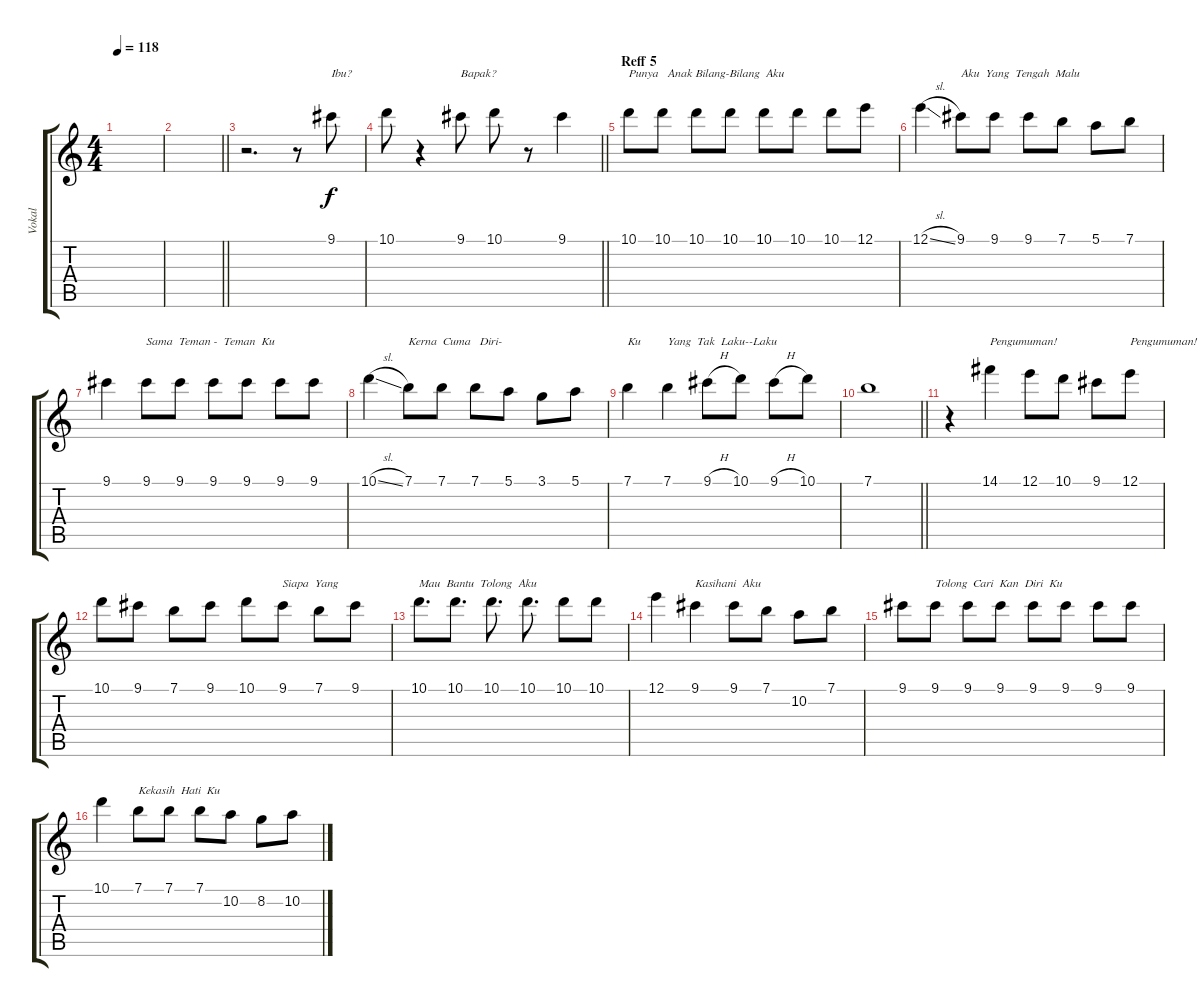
\track ("Vokal" "Vokal") {mute instrument contrabass}
\staff {score tabs}
\tuning (E4 B3 G3 D3 A2 E2) {hide}
\ts (4 4)
\tempo 118
\clef g2
\ks c
|
\barLineRight lightlight
|
r.2{d volume 16} r.8 9.1.8{txt "Ibu?"} |
\barLineRight lightlight
10.1.8 r.4 9.1.8{txt "Bapak?"} 10.1.8 r.8 9.1.4 |
\section ("" "Reff 5")
10.1.8{txt "Punya   Anak Bilang-Bilang  Aku"} 10.1.8 10.1.8 10.1.8 10.1.8 10.1.8 10.1.8 12.1.8 |
12.1{sl}.4 9.1.8{txt "Aku  Yang  Tengah  Malu"} 9.1.8 9.1.8 7.1.8 5.1.8 7.1.8 |
9.1.4 9.1.8{txt "Sama  Teman -  Teman  Ku"} 9.1.8 9.1.8 9.1.8 9.1.8 9.1.8 |
10.1{sl}.4 7.1.8{txt "Kerna  Cuma   Diri-"} 7.1.8 7.1.8 5.1.8 3.1.8 5.1.8 |
7.1.4{txt "Ku"} 7.1.4{txt "Yang  Tak  Laku--Laku"} 9.1{h}.8 10.1.8 9.1{h}.8 10.1.8 |
\barLineRight lightlight
7.1.1 |
r.4 14.1.4{txt "Pengumuman!"} 12.1.8 10.1.8 9.1.8 12.1.8{txt "Pengumuman!"} |
10.1.8 9.1.8 7.1.8 9.1.8 10.1.8 9.1.8{txt "Siapa  Yang"} 7.1.8 9.1.8 |
10.1.8{d txt "Mau  Bantu  Tolong  Aku"} 10.1.8{d} 10.1.8{d} 10.1.8{d} 10.1.8 10.1.8 |
12.1.4 9.1.4{txt "Kasihani  Aku"} 9.1.8 7.1.8 10.2.8 7.1.8 |
9.1.8 9.1.8{txt "Tolong  Cari  Kan  Diri  Ku"} 9.1.8 9.1.8 9.1.8 9.1.8 9.1.8 9.1.8 |
10.1.4 7.1.8{txt "Kekasih  Hati  Ku  "} 7.1.8 7.1.8 10.2.8 8.2.8 10.2.8
